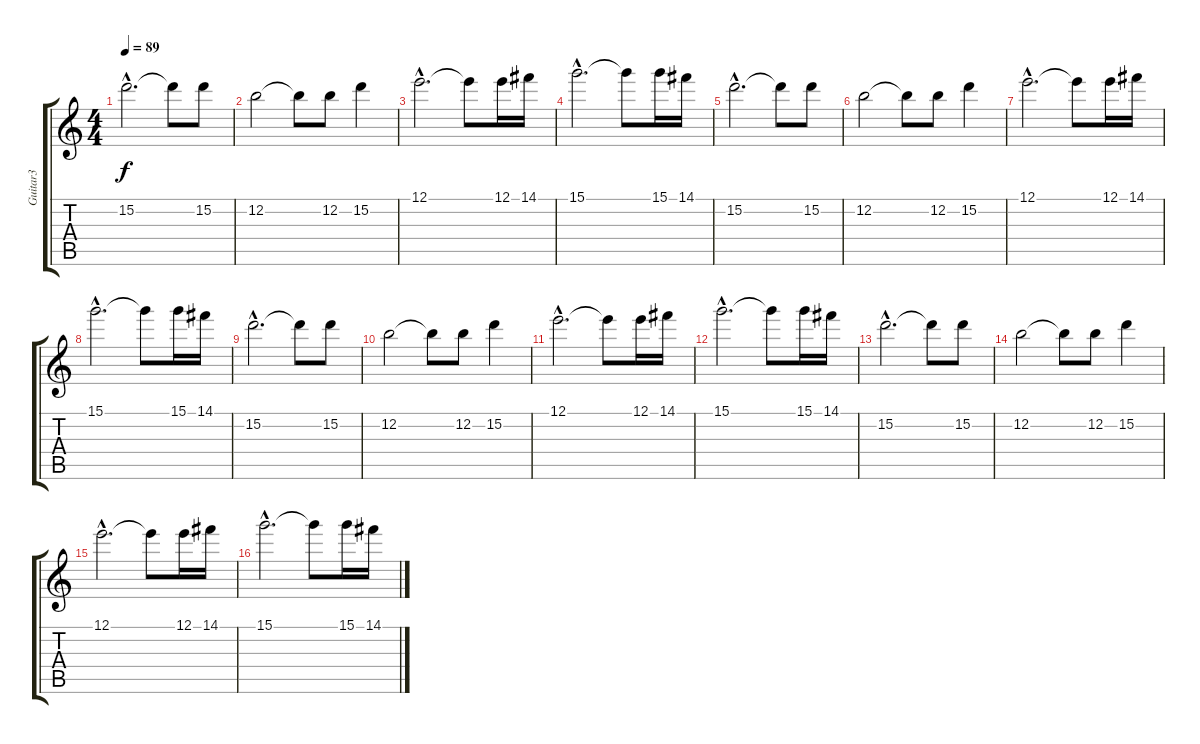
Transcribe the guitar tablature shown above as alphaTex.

\track ("Guitar3" "Guitar3") {instrument distortionguitar}
\staff {score tabs}
\tuning (E4 B3 G3 D3 A2 E2) {hide}
\ts (4 4)
\tempo 89
\clef g2
\ks c
15.2{hac}.2{d dy f} 15.2{t}.8 15.2.8 |
12.2.2 12.2{t}.8 12.2.8 15.2.4 |
12.1{hac}.2{d} 12.1{t}.8 12.1.16 14.1.16 |
15.1{hac}.2{d} 15.1{t}.8 15.1.16 14.1.16 |
15.2{hac}.2{d} 15.2{t}.8 15.2.8 |
12.2.2 12.2{t}.8 12.2.8 15.2.4 |
12.1{hac}.2{d} 12.1{t}.8 12.1.16 14.1.16 |
15.1{hac}.2{d} 15.1{t}.8 15.1.16 14.1.16 |
15.2{hac}.2{d} 15.2{t}.8 15.2.8 |
12.2.2 12.2{t}.8 12.2.8 15.2.4 |
12.1{hac}.2{d} 12.1{t}.8 12.1.16 14.1.16 |
15.1{hac}.2{d} 15.1{t}.8 15.1.16 14.1.16 |
15.2{hac}.2{d} 15.2{t}.8 15.2.8 |
12.2.2 12.2{t}.8 12.2.8 15.2.4 |
12.1{hac}.2{d} 12.1{t}.8 12.1.16 14.1.16 |
15.1{hac}.2{d} 15.1{t}.8 15.1.16 14.1.16
